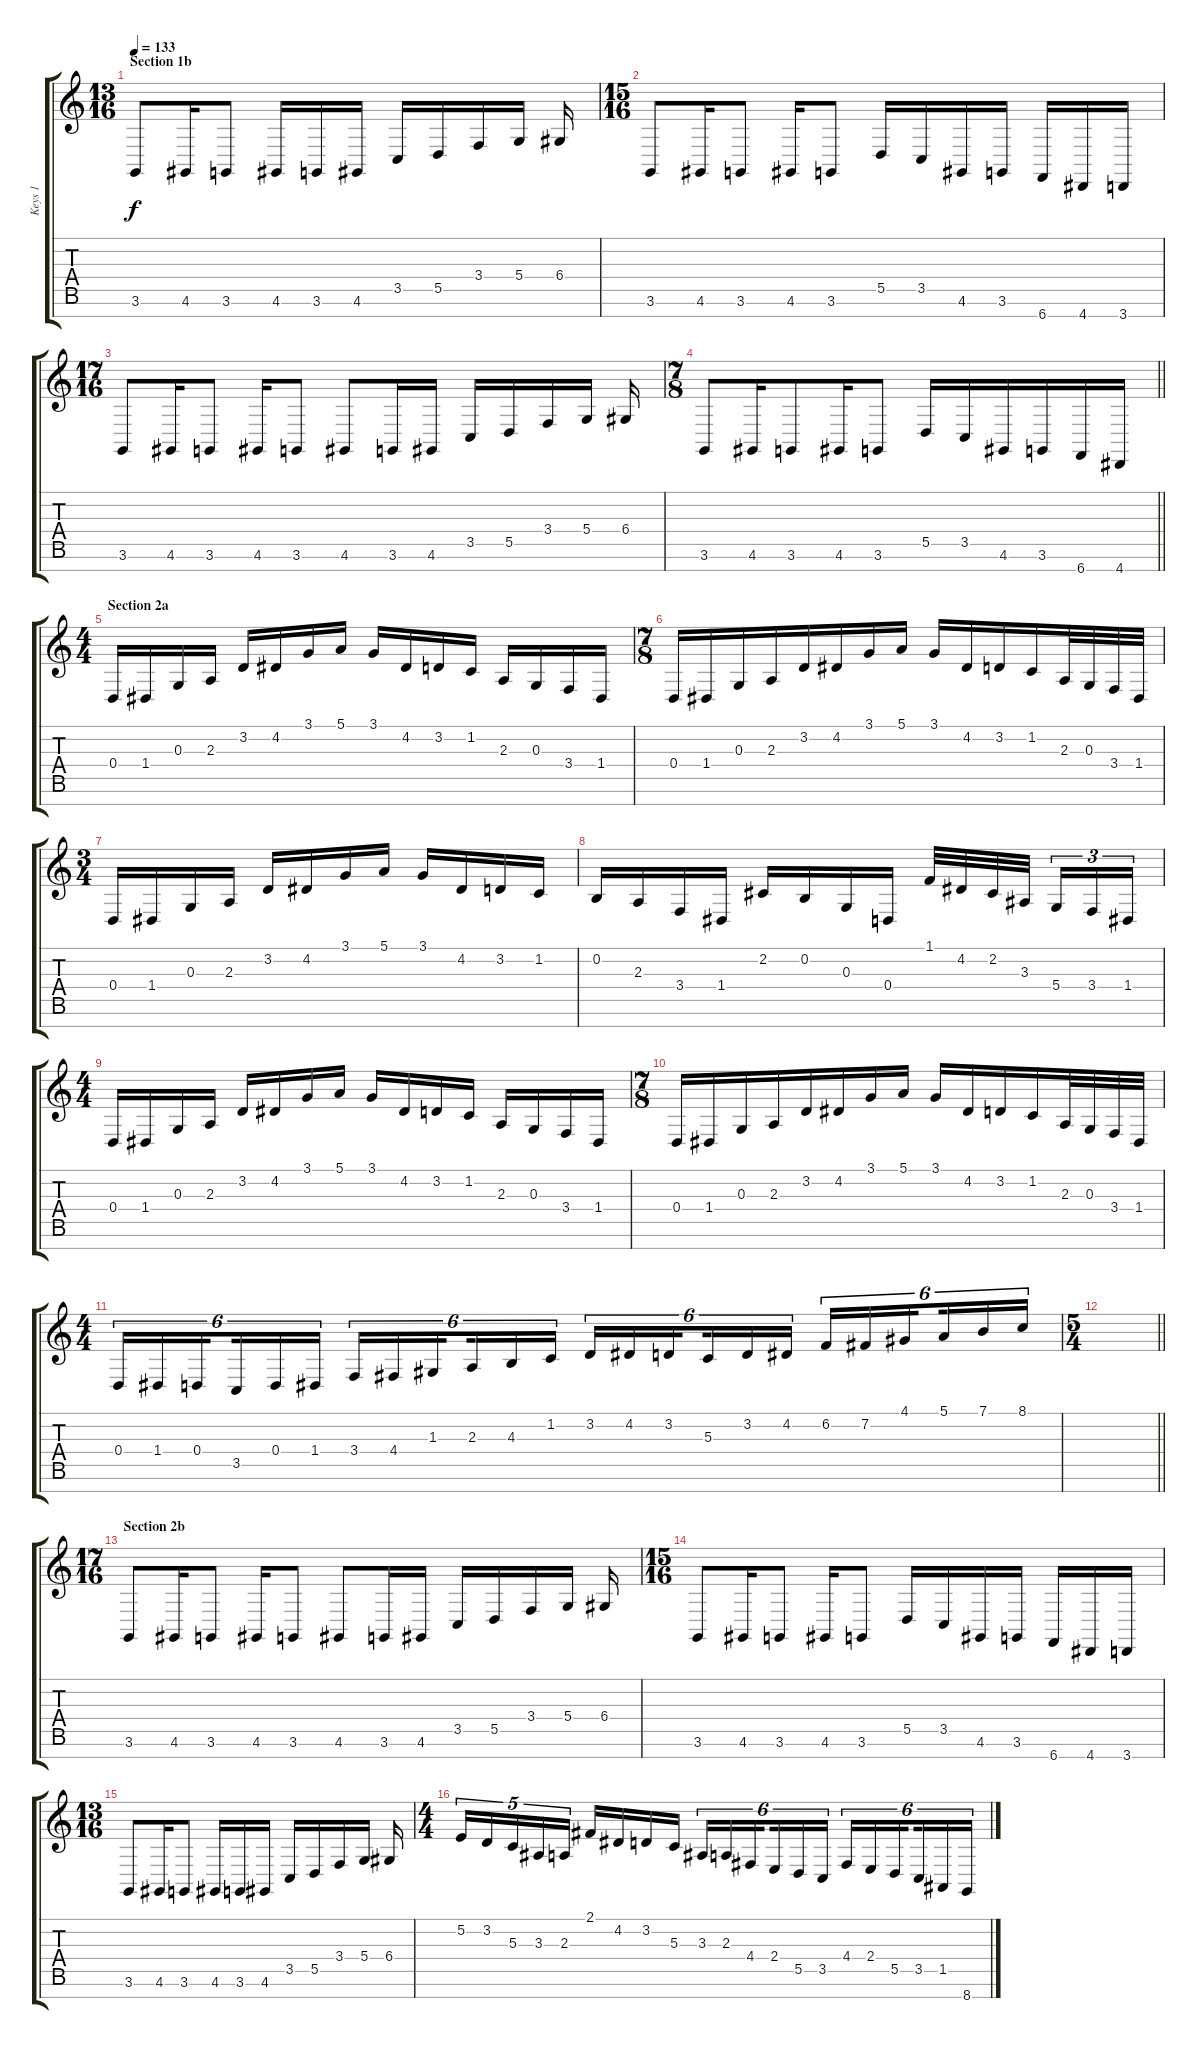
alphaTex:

\track ("Keys 1" "Keys 1") {instrument xylophone}
\staff {score tabs}
\tuning (E4 B3 G3 D3 A2 E2 B1) {hide}
\ts (13 16)
\section ("" "Section 1b")
\tempo 133
\clef g2
\ks c
3.6.8{dy f} 4.6.16 3.6.8 4.6.16 3.6.16 4.6.16 3.5.16 5.5.16 3.4.16 5.4.16 6.4.16 |
\ts (15 16)
3.6.8 4.6.16 3.6.8 4.6.16 3.6.8 5.5.16 3.5.16 4.6.16 3.6.16 6.7.16 4.7.16 3.7.16 |
\ts (17 16)
3.6.8 4.6.16 3.6.8 4.6.16 3.6.8 4.6.8 3.6.16 4.6.16 3.5.16 5.5.16 3.4.16 5.4.16 6.4.16 |
\ts (7 8)
\barLineRight lightlight
3.6.8 4.6.16 3.6.8 4.6.16 3.6.8 5.5.16 3.5.16 4.6.16 3.6.16 6.7.16 4.7.16 |
\ts (4 4)
\section ("" "Section 2a")
0.4.16 1.4.16 0.3.16 2.3.16 3.2.16 4.2.16 3.1.16 5.1.16 3.1.16 4.2.16 3.2.16 1.2.16 2.3.16 0.3.16 3.4.16 1.4.16 |
\ts (7 8)
0.4.16 1.4.16 0.3.16 2.3.16 3.2.16 4.2.16 3.1.16 5.1.16 3.1.16 4.2.16 3.2.16 1.2.16 2.3.32 0.3.32 3.4.32 1.4.32 |
\ts (3 4)
0.4.16 1.4.16 0.3.16 2.3.16 3.2.16 4.2.16 3.1.16 5.1.16 3.1.16 4.2.16 3.2.16 1.2.16 |
0.2.16 2.3.16 3.4.16 1.4.16 2.2.16 0.2.16 0.3.16 0.4.16 1.1.32 4.2.32 2.2.32 3.3.32{beam splitsecondary} 5.4.16{tu (3 2)} 3.4.16{tu (3 2)} 1.4.16{tu (3 2)} |
\ts (4 4)
0.4.16 1.4.16 0.3.16 2.3.16 3.2.16 4.2.16 3.1.16 5.1.16 3.1.16 4.2.16 3.2.16 1.2.16 2.3.16 0.3.16 3.4.16 1.4.16 |
\ts (7 8)
0.4.16 1.4.16 0.3.16 2.3.16 3.2.16 4.2.16 3.1.16 5.1.16 3.1.16 4.2.16 3.2.16 1.2.16 2.3.32 0.3.32 3.4.32 1.4.32 |
\ts (4 4)
0.4.16{tu (6 4)} 1.4.16{tu (6 4)} 0.4.16{tu (6 4) beam splitsecondary} 3.5.16{tu (6 4)} 0.4.16{tu (6 4)} 1.4.16{tu (6 4)} 3.4.16{tu (6 4)} 4.4.16{tu (6 4)} 1.3.16{tu (6 4) beam splitsecondary} 2.3.16{tu (6 4)} 4.3.16{tu (6 4)} 1.2.16{tu (6 4)} 3.2.16{tu (6 4)} 4.2.16{tu (6 4)} 3.2.16{tu (6 4) beam splitsecondary} 5.3.16{tu (6 4)} 3.2.16{tu (6 4)} 4.2.16{tu (6 4)} 6.2.16{tu (6 4)} 7.2.16{tu (6 4)} 4.1.16{tu (6 4) beam splitsecondary} 5.1.16{tu (6 4)} 7.1.16{tu (6 4)} 8.1.16{tu (6 4)} |
\ts (5 4)
\barLineRight lightlight
|
\ts (17 16)
\section ("" "Section 2b")
3.6.8 4.6.16 3.6.8 4.6.16 3.6.8 4.6.8 3.6.16 4.6.16 3.5.16 5.5.16 3.4.16 5.4.16 6.4.16 |
\ts (15 16)
3.6.8 4.6.16 3.6.8 4.6.16 3.6.8 5.5.16 3.5.16 4.6.16 3.6.16 6.7.16 4.7.16 3.7.16 |
\ts (13 16)
3.6.8 4.6.16 3.6.8 4.6.16 3.6.16 4.6.16 3.5.16 5.5.16 3.4.16 5.4.16 6.4.16 |
\ts (4 4)
5.2.16{tu (5 4)} 3.2.16{tu (5 4)} 5.3.16{tu (5 4)} 3.3.16{tu (5 4)} 2.3.16{tu (5 4)} 2.1.16 4.2.16 3.2.16 5.3.16 3.3.16{tu (6 4)} 2.3.16{tu (6 4)} 4.4.16{tu (6 4) beam splitsecondary} 2.4.16{tu (6 4)} 5.5.16{tu (6 4)} 3.5.16{tu (6 4)} 4.4.16{tu (6 4)} 2.4.16{tu (6 4)} 5.5.16{tu (6 4) beam splitsecondary} 3.5.16{tu (6 4)} 1.5.16{tu (6 4)} 8.7.16{tu (6 4)}
